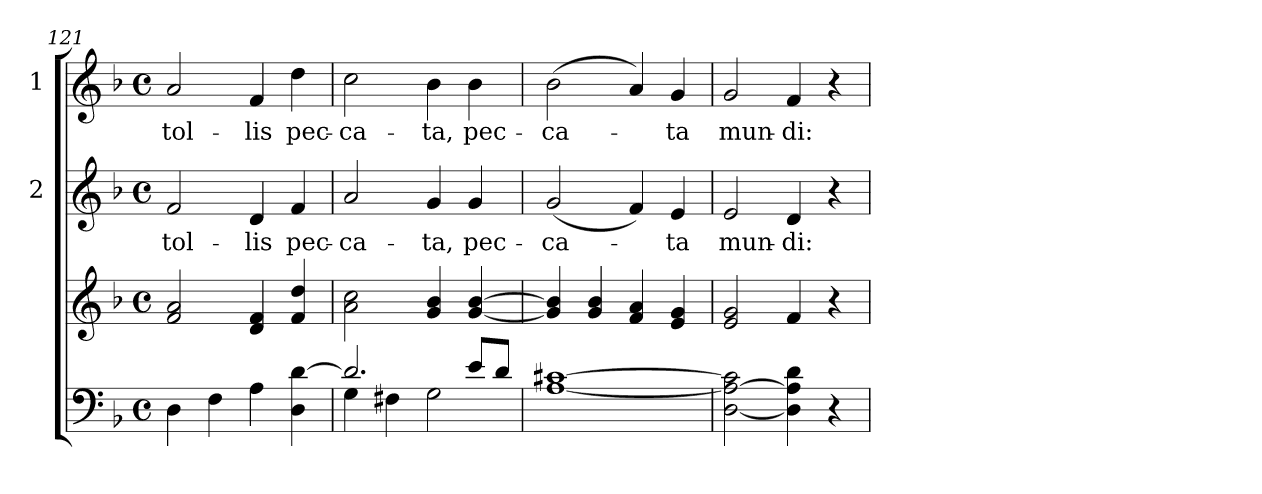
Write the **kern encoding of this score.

**kern	**kern	**kern	**text	**kern	**text
*part3	*part3	*part2	*part2	*part1	*part1
*staff4	*staff3	*staff2	*staff2	*staff1	*staff1
*	*	*I"2	*	*I"1	*
*clefF4	*clefG2	*clefG2	*	*clefG2	*
*k[b-]	*k[b-]	*k[b-]	*	*k[b-]	*
*F:	*F:	*F:	*	*F:	*
*M4/4	*M4/4	*M4/4	*	*M4/4	*
*met(c)	*met(c)	*met(c)	*	*met(c)	*
=121	=121	=121	=121	=121	=121
!	!	!	!LO:LY:b	!	!LO:LY:b
4D\	2f/ 2a/	2f/	tol-	2a/	tol-
4F\	.	.	.	.	.
!	!	!	!LO:LY:b	!	!LO:LY:b
4A\	4d/ 4f/	4d/	-lis	4f/	-lis
!	!	!	!LO:LY:b	!	!LO:LY:b
4D\ [4d\	4f/ 4dd/	4f/	pec-	4dd\	pec-
!!LO:LB:g=z
=122	=122	=122	=122	=122	=122
*^	*	*	*	*	*
!	!	!	!	!LO:LY:b	!	!LO:LY:b
2.d/]	4G\	2a\ 2cc\	2a/	-ca-	2cc\	-ca-
.	4F#X\	.	.	.	.	.
!	!	!	!	!LO:LY:b	!	!LO:LY:b
.	2G\	4g/ 4b-/	4g/	-ta,	4b-\	-ta,
!	!	!	!	!LO:LY:b	!	!LO:LY:b
8e/L	.	[4g/ [4b-/	4g/	pec-	4b-\	pec-
8d/J	.	.	.	.	.	.
*v	*v	*	*	*	*	*
=123	=123	=123	=123	=123	=123
!	!	!	!LO:LY:b	!	!LO:LY:b
[1A [1c#X	4g/] 4b-/]	(<2g/	-ca-	(>2b-\	-ca-
.	4g/ 4b-/	.	.	.	.
.	4f/ 4a/	4f/)	.	4a/)	.
!	!	!	!LO:LY:b	!	!LO:LY:b
.	4e/ 4g/	4e/	-ta	4g/	-ta
=124	=124	=124	=124	=124	=124
!	!	!	!LO:LY:b	!	!LO:LY:b
[2D\ 2A\_ 2c#\]	2e/ 2g/	2e/	mun-	2g/	mun-
!	!	!	!LO:LY:b	!	!LO:LY:b
4D\] 4A\] 4d\	4f/	4d/	-di:	4f/	-di:
4r	4r	4r	.	4r	.
=	=	=	=	=	=
*-	*-	*-	*-	*-	*-
